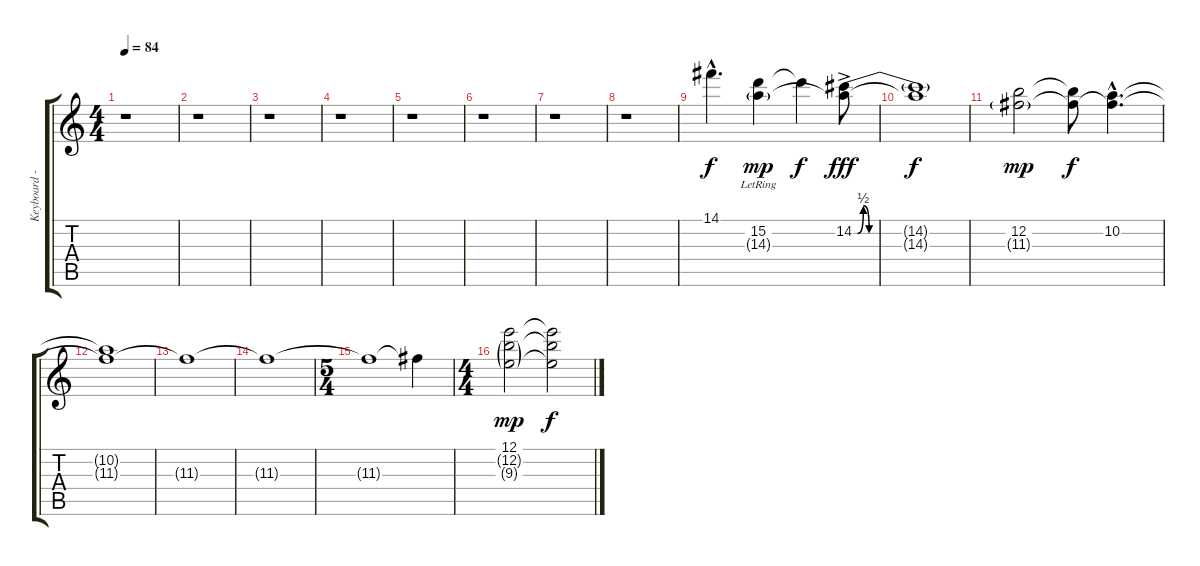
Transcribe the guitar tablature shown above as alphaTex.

\track ("Keyboard - Fill/Effects" "Keyboard -") {instrument contrabass}
\staff {score tabs}
\tuning (E4 B3 G3 D3 A2 E2) {hide}
\ts (4 4)
\tempo 84
\clef g2
\ks c
r.1{dy f} |
r.1 |
r.1 |
r.1 |
r.1 |
r.1 |
r.1 |
r.1 |
14.1{hac}.4{d volume 8 instrument brasssection} (15.2{lr} 14.3{g}).4{dy mp} 15.2{t}.4{dy f} (14.2{be (custom 0 0 2 0 5 2 8 0 10 0 15 0 30 0 45 0 60 0) ac} 14.3{t}).8{dy fff} |
(14.2{t} 14.3{t}).1{dy f} |
(12.2 11.3{g}).2{dy mp volume 6} (12.2{t} 11.3{t}).8{dy f} (10.2{hac} 11.3{hac t}).4{d volume 8} |
(10.2{t} 11.3{t}).1 |
11.3{t}.1{volume 0} |
11.3{t}.1 |
\ts (5 4)
11.3{t}.1 11.3{t}.4 |
\ts (4 4)
(12.1 12.2{g} 9.3{g}).2{dy mp volume 6} (12.1{t} 12.2{t} 9.3{t}).2{dy f volume 3}
